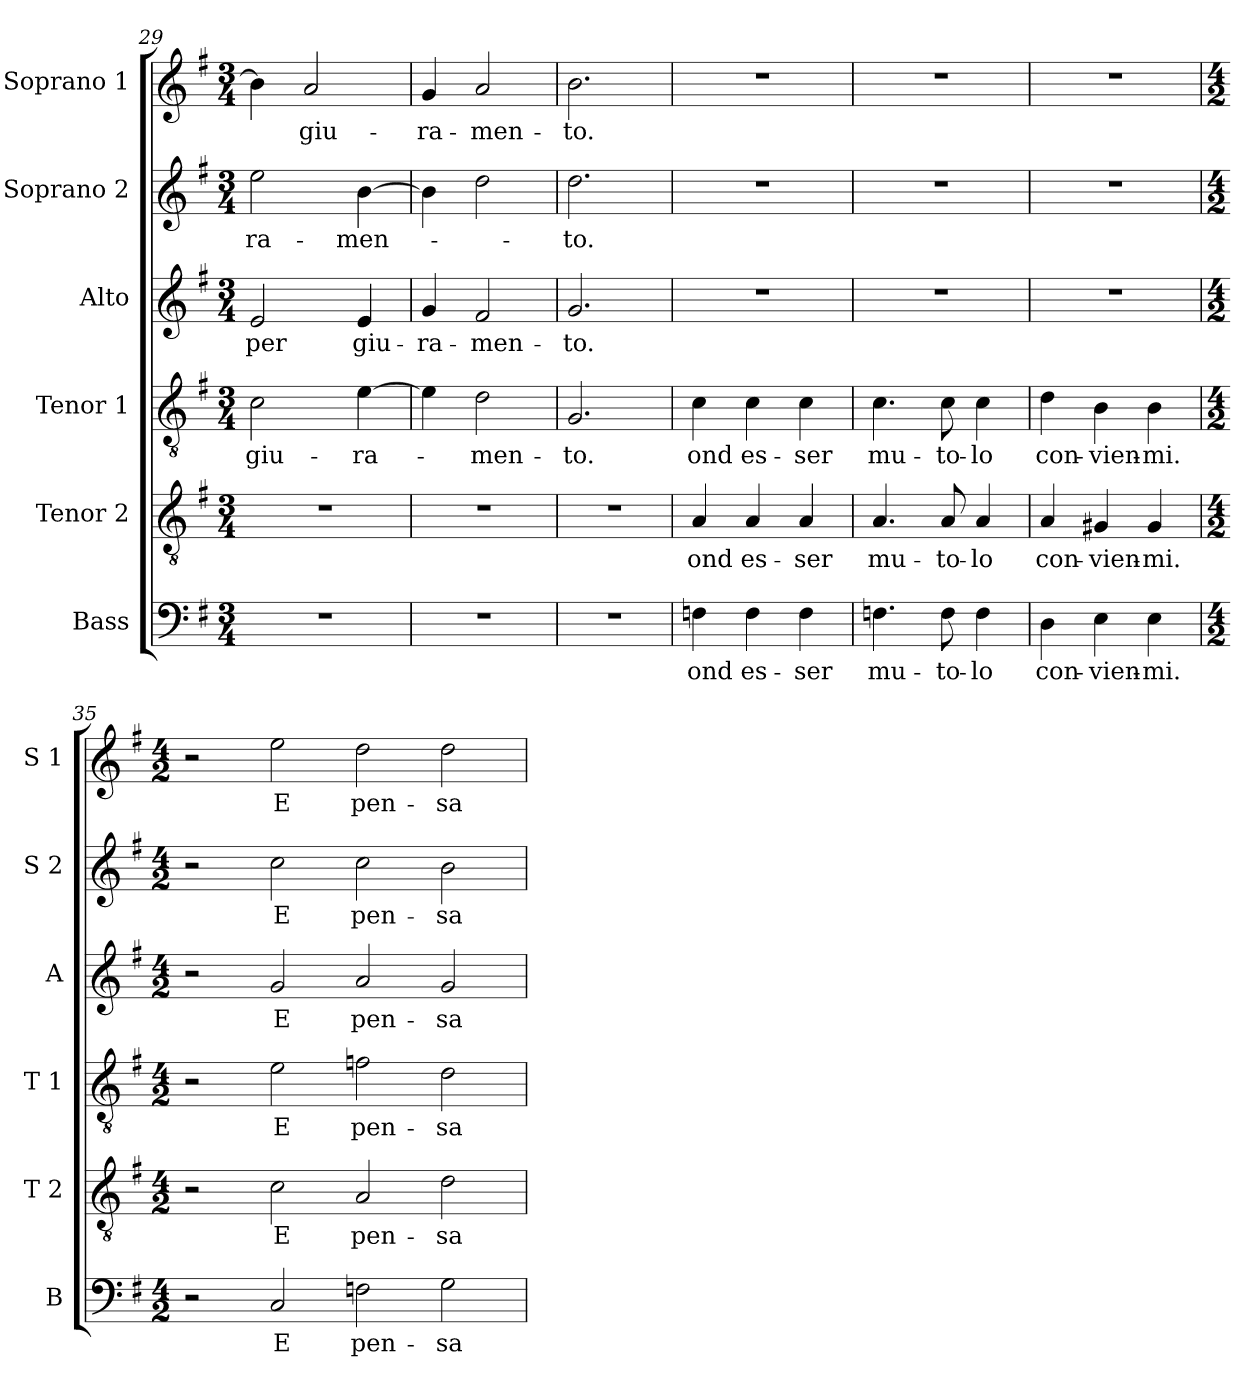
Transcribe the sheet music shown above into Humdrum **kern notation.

**kern	**text	**kern	**text	**kern	**text	**kern	**text	**kern	**text	**kern	**text
*part6	*part6	*part5	*part5	*part4	*part4	*part3	*part3	*part2	*part2	*part1	*part1
*staff6	*staff6	*staff5	*staff5	*staff4	*staff4	*staff3	*staff3	*staff2	*staff2	*staff1	*staff1
*I"Bass	*	*I"Tenor 2	*	*I"Tenor 1	*	*I"Alto	*	*I"Soprano 2	*	*I"Soprano 1	*
*I'B	*	*I'T 2	*	*I'T 1	*	*I'A	*	*I'S 2	*	*I'S 1	*
*clefF4	*	*clefGv2	*	*clefGv2	*	*clefG2	*	*clefG2	*	*clefG2	*
*k[f#]	*	*k[f#]	*	*k[f#]	*	*k[f#]	*	*k[f#]	*	*k[f#]	*
*G:	*	*G:	*	*G:	*	*G:	*	*G:	*	*G:	*
*M3/4	*	*M3/4	*	*M3/4	*	*M3/4	*	*M3/4	*	*M3/4	*
=29	=29	=29	=29	=29	=29	=29	=29	=29	=29	=29	=29
!	!	!	!	!	!LO:LY:b	!	!LO:LY:b	!	!LO:LY:b	!	!
2.r	.	2.r	.	2c\	giu-	2e/	per	2ee\	-ra-	4b\]	.
!	!	!	!	!	!	!	!	!	!	!	!LO:LY:b
.	.	.	.	.	.	.	.	.	.	2a/	giu-
!	!	!	!	!	!LO:LY:b	!	!LO:LY:b	!	!LO:LY:b	!	!
.	.	.	.	[4e\	-ra-	4e/	giu-	[4b\	-men-	.	.
=30	=30	=30	=30	=30	=30	=30	=30	=30	=30	=30	=30
!	!	!	!	!	!	!	!LO:LY:b	!	!	!	!LO:LY:b
2.r	.	2.r	.	4e\]	.	4g/	-ra-	4b\]	.	4g/	-ra-
!	!	!	!	!	!LO:LY:b	!	!LO:LY:b	!	!	!	!LO:LY:b
.	.	.	.	2d\	-men-	2f#/	-men-	2dd\	.	2a/	-men-
!!LO:LB:g=z
=31	=31	=31	=31	=31	=31	=31	=31	=31	=31	=31	=31
!	!	!	!	!	!LO:LY:b	!	!LO:LY:b	!	!LO:LY:b	!	!LO:LY:b
2.r	.	2.r	.	2.G/	-to.	2.g/	-to.	2.dd\	-to.	2.b\	-to.
=32	=32	=32	=32	=32	=32	=32	=32	=32	=32	=32	=32
!	!LO:LY:b	!	!LO:LY:b	!	!LO:LY:b	!	!	!	!	!	!
4Fn\	ond	4A/	ond	4c\	ond	2.r	.	2.r	.	2.r	.
!	!LO:LY:b	!	!LO:LY:b	!	!LO:LY:b	!	!	!	!	!	!
4F\	es-	4A/	es-	4c\	es-	.	.	.	.	.	.
!	!LO:LY:b	!	!LO:LY:b	!	!LO:LY:b	!	!	!	!	!	!
4F\	-ser	4A/	-ser	4c\	-ser	.	.	.	.	.	.
=33	=33	=33	=33	=33	=33	=33	=33	=33	=33	=33	=33
!	!LO:LY:b	!	!LO:LY:b	!	!LO:LY:b	!	!	!	!	!	!
4.Fn\	mu-	4.A/	mu-	4.c\	mu-	2.r	.	2.r	.	2.r	.
!	!LO:LY:b	!	!LO:LY:b	!	!LO:LY:b	!	!	!	!	!	!
8F\	-to-	8A/	-to-	8c\	-to-	.	.	.	.	.	.
!	!LO:LY:b	!	!LO:LY:b	!	!LO:LY:b	!	!	!	!	!	!
4F\	-lo	4A/	-lo	4c\	-lo	.	.	.	.	.	.
=34	=34	=34	=34	=34	=34	=34	=34	=34	=34	=34	=34
!	!LO:LY:b	!	!LO:LY:b	!	!LO:LY:b	!	!	!	!	!	!
4D\	con-	4A/	con-	4d\	con-	2.r	.	2.r	.	2.r	.
!	!LO:LY:b	!	!LO:LY:b	!	!LO:LY:b	!	!	!	!	!	!
4E\	-vien-	4G#X/	-vien-	4B\	-vien-	.	.	.	.	.	.
!	!LO:LY:b	!	!LO:LY:b	!	!LO:LY:b	!	!	!	!	!	!
4E\	-mi.	4G#/	-mi.	4B\	-mi.	.	.	.	.	.	.
=35	=35	=35	=35	=35	=35	=35	=35	=35	=35	=35	=35
*M4/2	*	*M4/2	*	*M4/2	*	*M4/2	*	*M4/2	*	*M4/2	*
2r	.	2r	.	2r	.	2r	.	2r	.	2r	.
!	!LO:LY:b	!	!LO:LY:b	!	!LO:LY:b	!	!LO:LY:b	!	!LO:LY:b	!	!LO:LY:b
2C/	E	2c\	E	2e\	E	2g/	E	2cc\	E	2ee\	E
!	!LO:LY:b	!	!LO:LY:b	!	!LO:LY:b	!	!LO:LY:b	!	!LO:LY:b	!	!LO:LY:b
2Fn\	pen-	2A/	pen-	2fn\	pen-	2a/	pen-	2cc\	pen-	2dd\	pen-
!	!LO:LY:b	!	!LO:LY:b	!	!LO:LY:b	!	!LO:LY:b	!	!LO:LY:b	!	!LO:LY:b
2G\	-sa	2d\	-sa	2d\	-sa	2g/	-sa	2b\	-sa	2dd\	-sa
=	=	=	=	=	=	=	=	=	=	=	=
*-	*-	*-	*-	*-	*-	*-	*-	*-	*-	*-	*-
